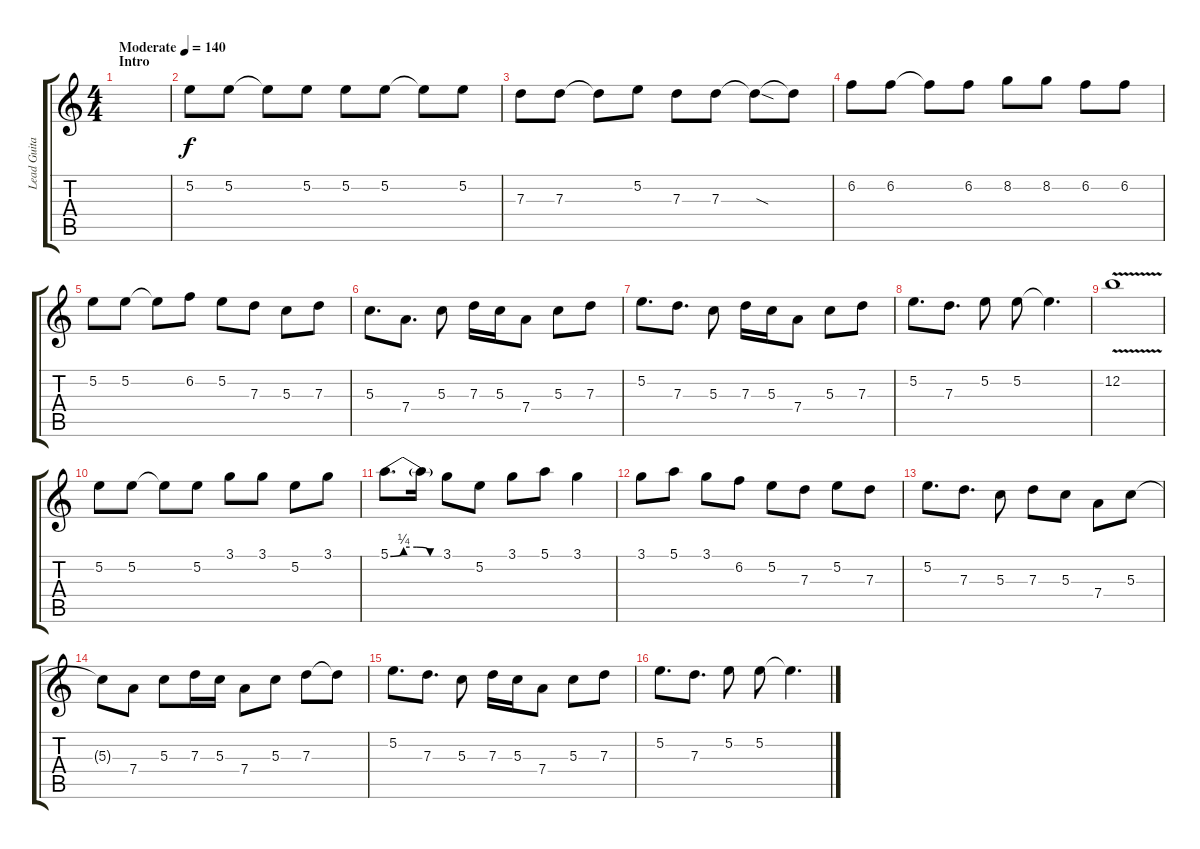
\track ("Lead Guitar" "Lead Guita") {instrument distortionguitar}
\staff {score tabs}
\tuning (E4 B3 G3 D3 A2 E2) {hide}
\ts (4 4)
\section ("" "Intro")
\tempo (140 "Moderate")
\clef g2
\ks c
|
5.2.8 5.2.8 5.2{t}.8 5.2.8 5.2.8 5.2.8 5.2{t}.8 5.2.8 |
7.3.8 7.3.8 7.3{t}.8 5.2.8 7.3.8 7.3.8 7.3{sod t}.8 7.3{t}.8 |
6.2.8 6.2.8 6.2{t}.8 6.2.8 8.2.8 8.2.8 6.2.8 6.2.8 |
5.2.8 5.2.8 5.2{t}.8 6.2.8 5.2.8 7.3.8 5.3.8 7.3.8 |
5.3.8{d} 7.4.8{d} 5.3.8 7.3.16 5.3.16 7.4.8 5.3.8 7.3.8 |
5.2.8{d} 7.3.8{d} 5.3.8 7.3.16 5.3.16 7.4.8 5.3.8 7.3.8 |
5.2.8{d} 7.3.8{d} 5.2.8 5.2.8 5.2{t}.4{d} |
12.2{v}.1 |
5.2.8 5.2.8 5.2{t}.8 5.2.8 3.1.8 3.1.8 5.2.8 3.1.8 |
5.1{be (custom 0 0 15 1 30 1 45 0 60 0)}.8{d} 5.1{t}.16 3.1.8 5.2.8 3.1.8 5.1.8 3.1.4 |
3.1.8 5.1.8 3.1.8 6.2.8 5.2.8 7.3.8 5.2.8 7.3.8 |
5.2.8{d} 7.3.8{d} 5.3.8 7.3.8 5.3.8 7.4.8 5.3.8 |
5.3{t}.8 7.4.8 5.3.8 7.3.16 5.3.16 7.4.8 5.3.8 7.3.8 7.3{t}.8 |
5.2.8{d} 7.3.8{d} 5.3.8 7.3.16 5.3.16 7.4.8 5.3.8 7.3.8 |
5.2.8{d} 7.3.8{d} 5.2.8 5.2.8 5.2{t}.4{d}
